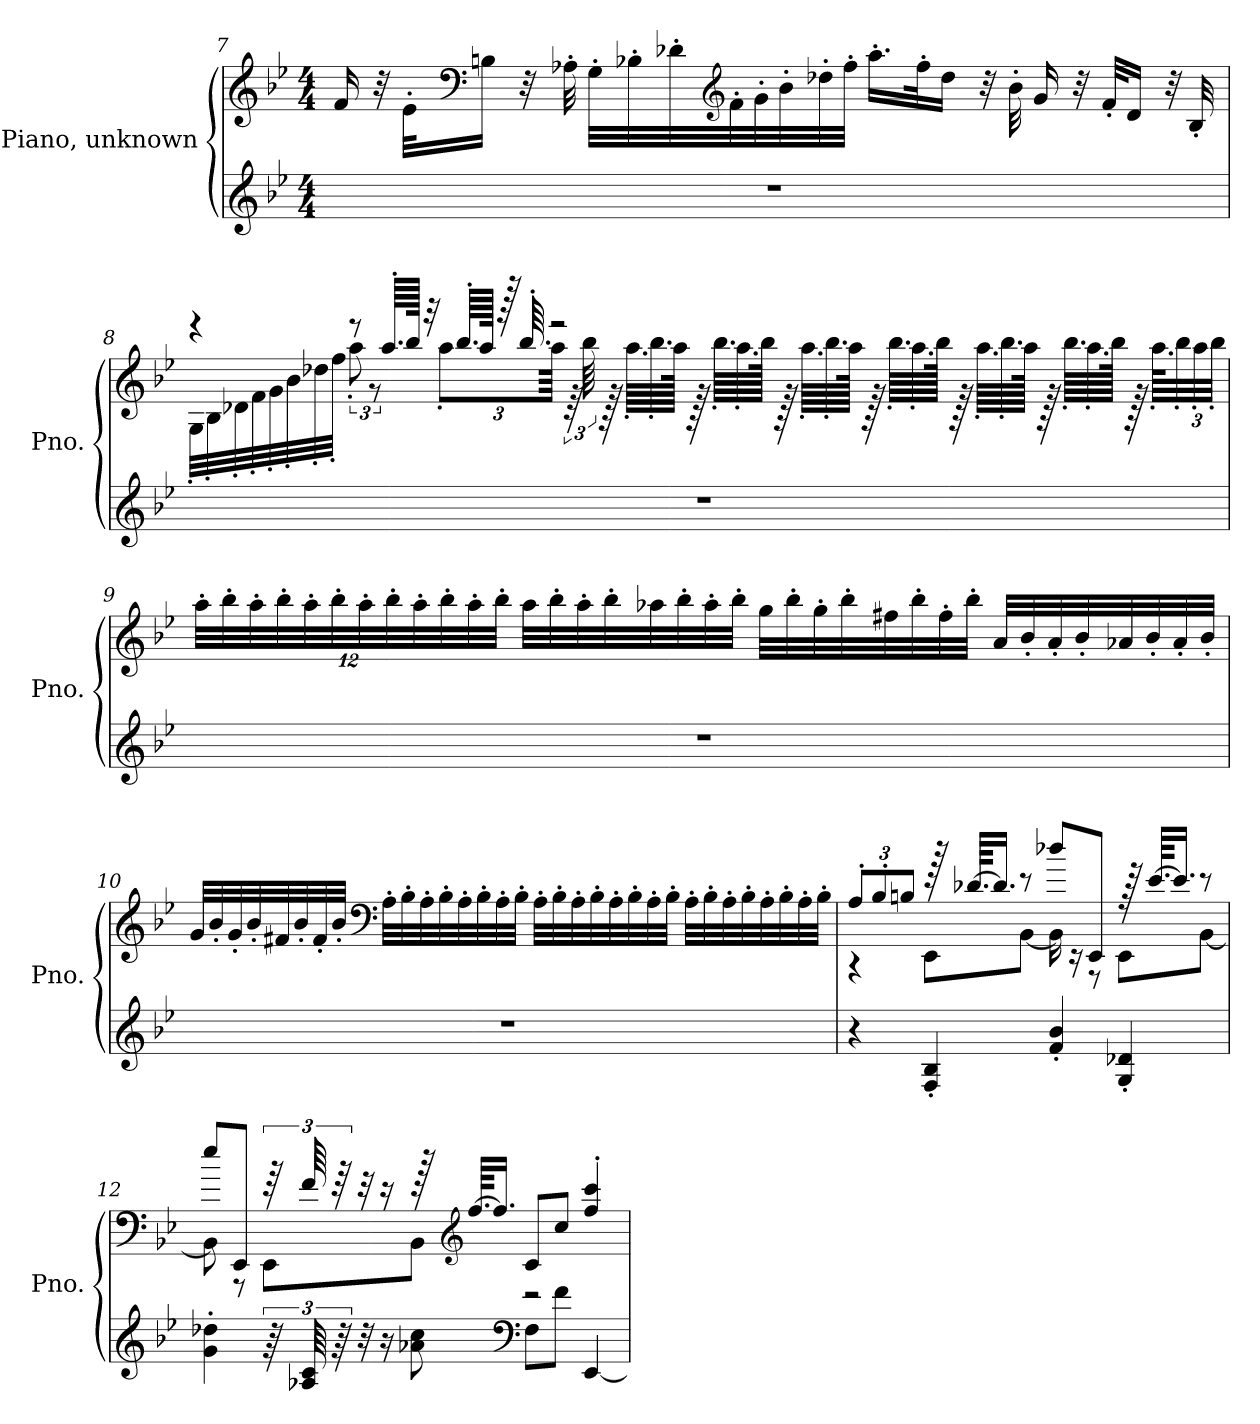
**kern	**kern
*part1	*part1
*staff2	*staff1
*I"Piano, unknown	*
*I'Pno.	*
!!LO:LB:g=z
*clefG2	*clefG2
*k[b-e-]	*k[b-e-]
*M4/4	*M4/4
=7	=7
1r	16f/
.	32r
.	32e-'\KLL
*	*clefF4
.	16Bn\JJ
.	32r
.	32A-X'\
.	32G'\LLL
.	32B-X'\
.	32d-X'\
*	*clefG2
.	32f'\
.	32g'\
.	32b-'\
.	32dd-X'\
.	32ff'\JJJ
.	16.aa'\LL
.	32ff'\K
.	16dd-\JJ
.	32r
.	32b-'\
.	16g/
.	32r
.	32f'/KLL
.	16d-/JJ
.	32r
.	32B-'/
!!LO:PB:g=z
=8	=8
*	*^
1r	4r	32G'\LLL
.	.	32B-'\
.	.	32d-X'\
.	.	32f'\
.	.	32g'\
.	.	32b-'\
.	.	32dd-X'\
.	.	32ff'\JJJ
.	8r	12aa'\
.	.	12r
.	64.aa'/LLLL	.
.	128bb-/JJJJk	.
.	32r	.
.	.	12aa'\L
.	64.bb-'/LLLL	.
.	128aa/JJJJk	.
.	128r	.
.	64.bb-'/	.
.	2r	96aa\Jkkk
.	.	96r
.	.	96bb-\
.	.	128r
.	.	64.aa'\LLLL
.	.	64.bb-'\
.	.	128aa\JJJJk
.	.	128r
.	.	64.bb-'\LLLL
.	.	64.aa'\
.	.	128bb-\JJJJk
.	.	128r
.	.	64.aa'\LLLL
.	.	64.bb-'\
.	.	128aa\JJJJk
.	.	128r
.	.	64.bb-'\LLLL
.	.	64.aa'\
.	.	128bb-\JJJJk
.	.	128r
.	.	64.aa'\LLLL
.	.	64.bb-'\
.	.	128aa\JJJJk
.	.	128r
.	.	64.bb-'\LLLL
.	.	64.aa'\
.	.	128bb-\JJJJk
.	.	128r
.	.	64.aa'\KLLL
*	*	*Xbrackettup
.	.	48bb-'\
.	.	48aa'\
.	.	48bb-'\JJJ
*	*v	*v
!!LO:LB:g=z
=9	=9
1r	48aa'\LLL
.	48bb-'\
.	48aa'\
.	48bb-'\
.	48aa'\
.	48bb-'\
.	48aa'\
.	48bb-'\
.	48aa'\
.	48bb-'\
.	48aa'\
.	48bb-'\JJJ
.	32aa\LLL
.	32bb-'\
.	32aa'\
.	32bb-'\
.	32aa-X\
.	32bb-'\
.	32aa-'\
.	32bb-'\JJJ
.	32gg\LLL
.	32bb-'\
.	32gg'\
.	32bb-'\
.	32ff#X\
.	32bb-'\
.	32ff#'\
.	32bb-'\JJJ
.	32a/LLL
.	32b-'/
.	32a'/
.	32b-'/
.	32a-X/
.	32b-'/
.	32a-'/
.	32b-'/JJJ
!!LO:LB:g=z
=10	=10
1r	32g/LLL
.	32b-'/
.	32g'/
.	32b-'/
.	32f#X/
.	32b-'/
.	32f#'/
.	32b-'/JJJ
*	*clefF4
.	32A'\LLL
.	32B-'\
.	32A'\
.	32B-'\
.	32A'\
.	32B-'\
.	32A'\
.	32B-'\JJJ
.	32A'\LLL
.	32B-'\
.	32A'\
.	32B-'\
.	32A'\
.	32B-'\
.	32A'\
.	32B-'\JJJ
.	32A'\LLL
.	32B-'\
.	32A'\
.	32B-'\
.	32A'\
.	32B-'\
.	32A'\
.	32B-'\JJJ
!!LO:LB:g=z
=11	=11
*	*^
4r	12A'/L	4r
.	12B-'/	.
.	12Bn/J	.
4F/' 4B-/'	128r	8EE-\L
.	[64.d-X/KKLL	.
.	16.d-/JJ]	.
.	8r	[8BB-\J
4f/' 4b-/'	8dd-X/L	16BB-\]
.	.	16r
.	8EE-/J	8r
4G/' 4d-X/'	128r	8EE-\L
.	[64.e-/KKLL	.
.	16.e-/JJ]	.
.	8r	[8BB-\J
=12	=12	=12
4g\' 4dd-X\'	8ee-/L	8BB-\]
.	8EE-/J	8r
*	*brackettup	*
96r	96r	8EE-\L
96A-X/ 96c/	96f/	.
96r	96r	.
32r	32r	.
16r	16r	.
8a-X\ 8cc\	128r	8BB-\J
*	*clefG2	*
.	[64.ff/KKLL	.
.	16.ff/JJ]	.
*clefF4	*	*
8F\L	8c/L	2r
8f\J	8cc/J	.
[4EE-/	4ff/' 4ccc/'	.
*	*v	*v
=	=
*-	*-
